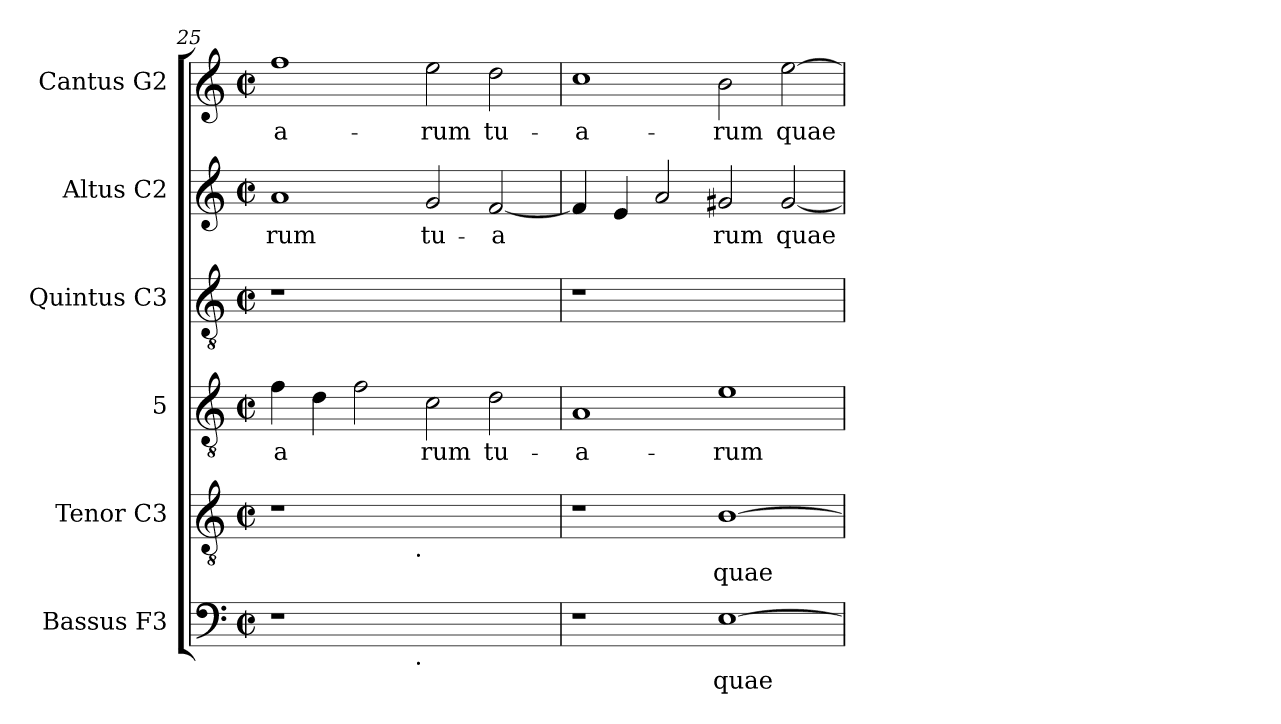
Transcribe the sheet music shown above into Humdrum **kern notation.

**kern	**text	**kern	**text	**kern	**text	**kern	**kern	**text	**kern	**text
*part6	*part6	*part5	*part5	*part4	*part4	*part3	*part2	*part2	*part1	*part1
*staff6	*staff6	*staff5	*staff5	*staff4	*staff4	*staff3	*staff2	*staff2	*staff1	*staff1
*I"Bassus  F3	*	*I"Tenor  C3	*	*I"5	*	*I"Quintus  C3	*I"Altus  C2	*	*I"Cantus  G2	*
*I'B	*	*I'T	*	*	*	*	*I'A	*	*I'C	*
*clefF4	*	*clefGv2	*	*clefGv2	*	*clefGv2	*clefG2	*	*clefG2	*
*k[]	*	*k[]	*	*k[]	*	*k[]	*k[]	*	*k[]	*
*C:	*	*C:	*	*C:	*	*C:	*C:	*	*C:	*
*M2/2	*	*M2/2	*	*M2/2	*	*M2/2	*M2/2	*	*M2/2	*
*met(c|)	*	*met(c|)	*	*met(c|)	*	*met(c|)	*met(c|)	*	*met(c|)	*
=25	=25	=25	=25	=25	=25	=25	=25	=25	=25	=25
!	!	!	!	!	!LO:LY:b:cj	!	!	!LO:LY:b:cj	!	!LO:LY:b:cj
*^	*	*^	*	*	*	*	*	*	*	*
1r	2ryy	.	1r	2ryy	.	4f\	-a-	1r	1a	-rum	1ff	-a-
!	!	!	!	!	!	!	!LO:LY:b:cj	!	!	!	!	!
.	.	.	.	.	.	4d\	--	.	.	.	.	.
!	!	!	!	!	!	!	!LO:LY:b:cj	!	!	!	!	!
.	4...ryy	.	.	4...ryy	.	2f\	--	.	.	.	.	.
!	!	!	!	!LO:TX:b:t=.	!	!	!	!	!	!	!	!
!	!LO:TX:b:t=.	!	!	!	!	!	!	!	!	!	!	!
.	1ryy	.	.	1ryy	.	.	.	.	.	.	.	.
!	!	!	!	!	!	!	!LO:LY:b:cj	!	!	!LO:LY:b:cj	!	!LO:LY:b:cj
1ryy	.	.	1ryy	.	.	2c\	-rum	1ryy	2g/	tu-	2ee\	-rum
!	!	!	!	!	!	!	!LO:LY:b:cj	!	!	!LO:LY:b:cj	!	!LO:LY:b:cj
.	.	.	.	.	.	2d\	tu-	.	[<2f/	-a-	2dd\	tu-
.	32ryy	.	.	32ryy	.	.	.	.	.	.	.	.
=26	=26	=26	=26	=26	=26	=26	=26	=26	=26	=26	=26	=26
!	!	!	!	!	!	!	!LO:LY:b:cj	!	!	!LO:LY:b:cj	!	!LO:LY:b:cj
*v	*v	*	*	*	*	*	*	*	*	*	*	*
*	*	*v	*v	*	*	*	*	*	*	*	*
1r	.	1r	.	1A	-a-	1r	4f/]	--	1cc	-a-
!	!	!	!	!	!	!	!	!LO:LY:b:cj	!	!
.	.	.	.	.	.	.	4e/	--	.	.
!	!	!	!	!	!	!	!	!LO:LY:b:cj	!	!
.	.	.	.	.	.	.	2a/	--	.	.
!	!LO:LY:b:cj	!	!LO:LY:b:cj	!	!LO:LY:b:cj	!	!	!LO:LY:b:cj	!	!LO:LY:b:cj
[<1E	quae	[<1B	quae	1e	-rum	1ryy	2g#X/	-rum	2b\	-rum
!	!	!	!	!	!	!	!	!LO:LY:b:cj	!	!LO:LY:b:cj
.	.	.	.	.	.	.	[<2g#/	quae	[<2ee\	quae
=	=	=	=	=	=	=	=	=	=	=
*-	*-	*-	*-	*-	*-	*-	*-	*-	*-	*-
